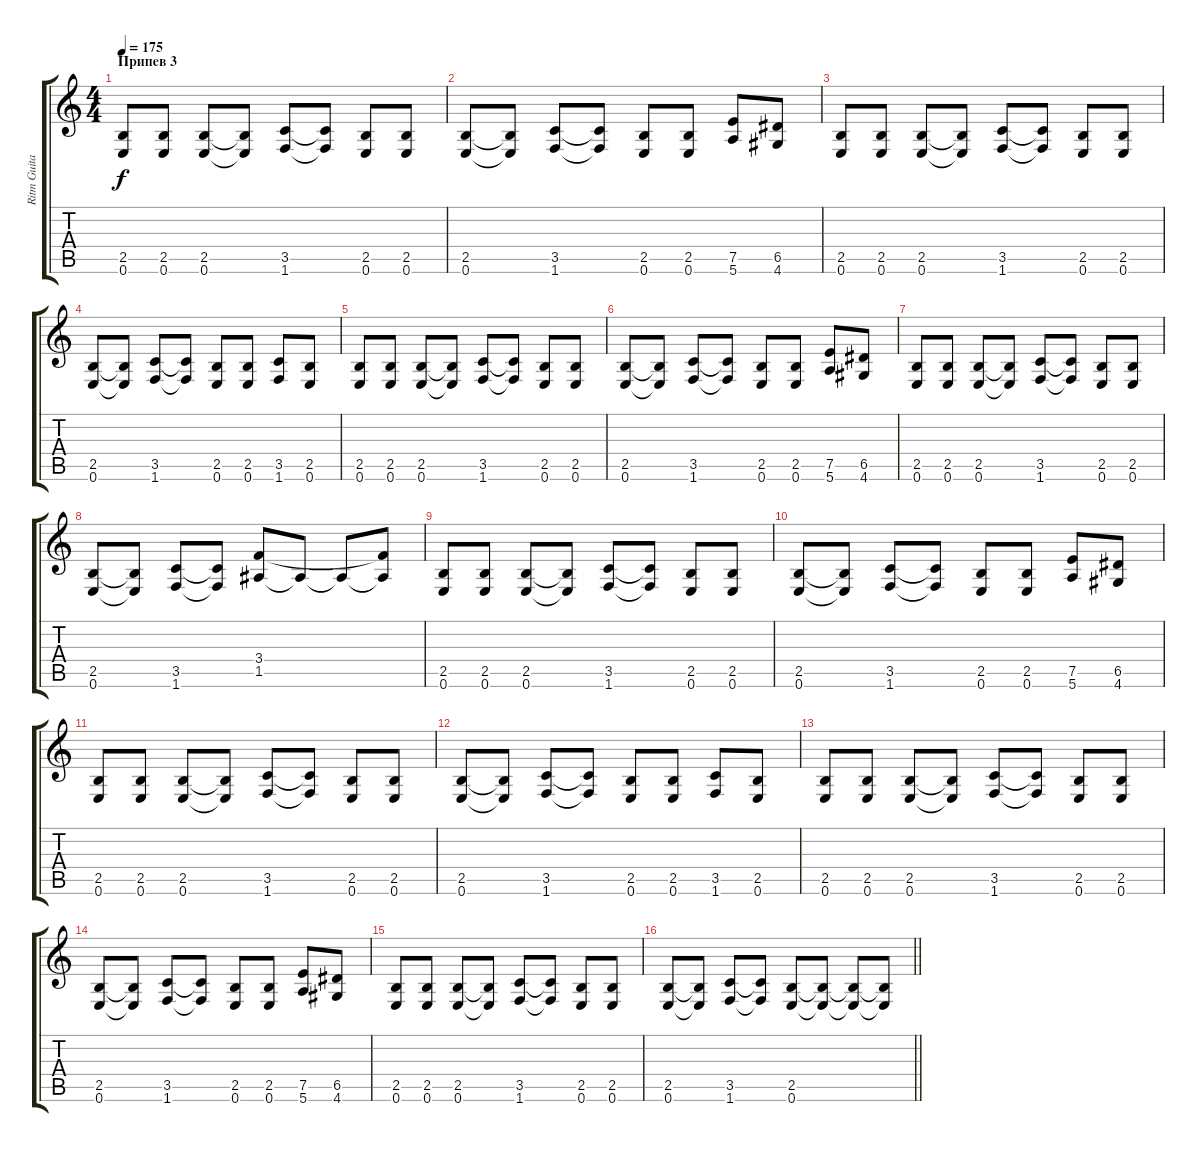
\track ("Ritm Guitar (Serg)" "Ritm Guita") {instrument distortionguitar}
\staff {score tabs}
\tuning (E4 B3 G3 D3 A2 E2) {hide}
\ts (4 4)
\section ("" "Припев 3")
\tempo 175
\clef g2
\ks c
(2.5 0.6).8{dy f} (2.5 0.6).8 (2.5 0.6).8 (2.5{t} 0.6{t}).8 (3.5 1.6).8 (3.5{t} 1.6{t}).8 (2.5 0.6).8 (2.5 0.6).8 |
(2.5 0.6).8 (2.5{t} 0.6{t}).8 (3.5 1.6).8 (3.5{t} 1.6{t}).8 (2.5 0.6).8 (2.5 0.6).8 (7.5 5.6).8 (6.5 4.6).8 |
(2.5 0.6).8 (2.5 0.6).8 (2.5 0.6).8 (2.5{t} 0.6{t}).8 (3.5 1.6).8 (3.5{t} 1.6{t}).8 (2.5 0.6).8 (2.5 0.6).8 |
(2.5 0.6).8 (2.5{t} 0.6{t}).8 (3.5 1.6).8 (3.5{t} 1.6{t}).8 (2.5 0.6).8 (2.5 0.6).8 (3.5 1.6).8 (2.5 0.6).8 |
(2.5 0.6).8 (2.5 0.6).8 (2.5 0.6).8 (2.5{t} 0.6{t}).8 (3.5 1.6).8 (3.5{t} 1.6{t}).8 (2.5 0.6).8 (2.5 0.6).8 |
(2.5 0.6).8 (2.5{t} 0.6{t}).8 (3.5 1.6).8 (3.5{t} 1.6{t}).8 (2.5 0.6).8 (2.5 0.6).8 (7.5 5.6).8 (6.5 4.6).8 |
(2.5 0.6).8 (2.5 0.6).8 (2.5 0.6).8 (2.5{t} 0.6{t}).8 (3.5 1.6).8 (3.5{t} 1.6{t}).8 (2.5 0.6).8 (2.5 0.6).8 |
(2.5 0.6).8 (2.5{t} 0.6{t}).8 (3.5 1.6).8 (3.5{t} 1.6{t}).8 (3.4 1.5).8 1.5{t}.8 1.5{t}.8 (3.4{t} 1.5{t}).8 |
(2.5 0.6).8 (2.5 0.6).8 (2.5 0.6).8 (2.5{t} 0.6{t}).8 (3.5 1.6).8 (3.5{t} 1.6{t}).8 (2.5 0.6).8 (2.5 0.6).8 |
(2.5 0.6).8 (2.5{t} 0.6{t}).8 (3.5 1.6).8 (3.5{t} 1.6{t}).8 (2.5 0.6).8 (2.5 0.6).8 (7.5 5.6).8 (6.5 4.6).8 |
(2.5 0.6).8 (2.5 0.6).8 (2.5 0.6).8 (2.5{t} 0.6{t}).8 (3.5 1.6).8 (3.5{t} 1.6{t}).8 (2.5 0.6).8 (2.5 0.6).8 |
(2.5 0.6).8 (2.5{t} 0.6{t}).8 (3.5 1.6).8 (3.5{t} 1.6{t}).8 (2.5 0.6).8 (2.5 0.6).8 (3.5 1.6).8 (2.5 0.6).8 |
(2.5 0.6).8 (2.5 0.6).8 (2.5 0.6).8 (2.5{t} 0.6{t}).8 (3.5 1.6).8 (3.5{t} 1.6{t}).8 (2.5 0.6).8 (2.5 0.6).8 |
(2.5 0.6).8 (2.5{t} 0.6{t}).8 (3.5 1.6).8 (3.5{t} 1.6{t}).8 (2.5 0.6).8 (2.5 0.6).8 (7.5 5.6).8 (6.5 4.6).8 |
(2.5 0.6).8 (2.5 0.6).8 (2.5 0.6).8 (2.5{t} 0.6{t}).8 (3.5 1.6).8 (3.5{t} 1.6{t}).8 (2.5 0.6).8 (2.5 0.6).8 |
\barLineRight lightlight
(2.5 0.6).8 (2.5{t} 0.6{t}).8 (3.5 1.6).8 (3.5{t} 1.6{t}).8 (2.5 0.6).8 (2.5{t} 0.6{t}).8 (2.5{t} 0.6{t}).8 (2.5{t} 0.6{t}).8
